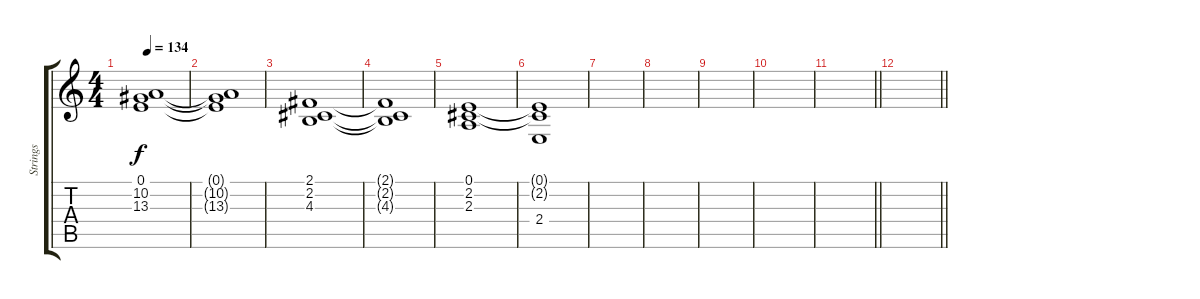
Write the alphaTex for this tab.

\track ("Strings" "Strings") {instrument stringensemble2}
\staff {score tabs}
\tuning (E4 B3 G3 D3 A2 E2) {hide}
\ts (4 4)
\tempo 134
\clef g2
\ks c
(0.1 10.2 13.3).1{dy f} |
(0.1{t} 10.2{t} 13.3{t}).1 |
(2.1 2.2 4.3).1 |
(2.1{t} 2.2{t} 4.3{t}).1 |
(0.1 2.2 2.3).1 |
(0.1{t} 2.2{t} 2.4).1 |
|
|
|
|
\barLineRight lightlight
|
\barLineRight lightlight
